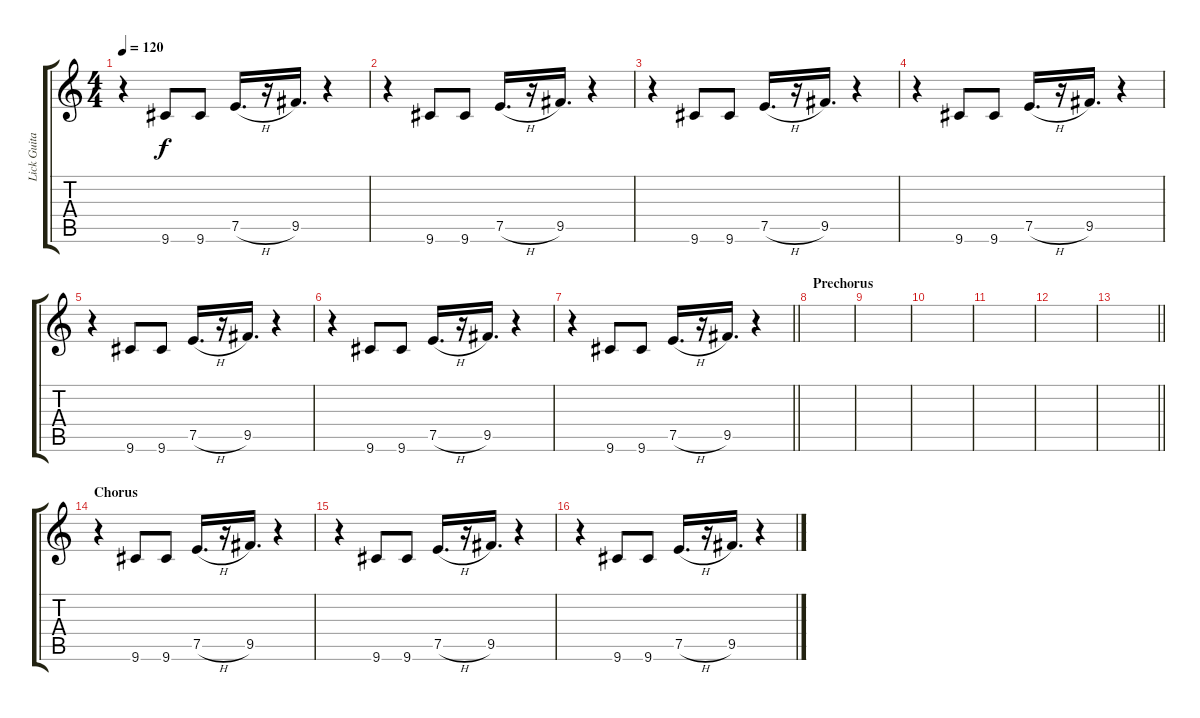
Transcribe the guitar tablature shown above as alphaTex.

\track ("Lick Guitar 2" "Lick Guita") {instrument acousticguitarsteel}
\staff {score tabs}
\tuning (E4 B3 G3 D3 A2 E2) {hide}
\ts (4 4)
\tempo 120
\clef g2
\ks c
r.4{dy f} 9.6.8 9.6.8 7.5{h}.16{d} r.16 9.5.16{d} r.4 |
r.4 9.6.8 9.6.8 7.5{h}.16{d} r.16 9.5.16{d} r.4 |
r.4 9.6.8 9.6.8 7.5{h}.16{d} r.16 9.5.16{d} r.4 |
r.4 9.6.8 9.6.8 7.5{h}.16{d} r.16 9.5.16{d} r.4 |
r.4 9.6.8 9.6.8 7.5{h}.16{d} r.16 9.5.16{d} r.4 |
r.4 9.6.8 9.6.8 7.5{h}.16{d} r.16 9.5.16{d} r.4 |
\barLineRight lightlight
r.4 9.6.8 9.6.8 7.5{h}.16{d} r.16 9.5.16{d} r.4 |
\section ("" "Prechorus")
|
|
|
|
|
\barLineRight lightlight
|
\section ("" "Chorus")
r.4 9.6.8 9.6.8 7.5{h}.16{d} r.16 9.5.16{d} r.4 |
r.4 9.6.8 9.6.8 7.5{h}.16{d} r.16 9.5.16{d} r.4 |
r.4 9.6.8 9.6.8 7.5{h}.16{d} r.16 9.5.16{d} r.4
